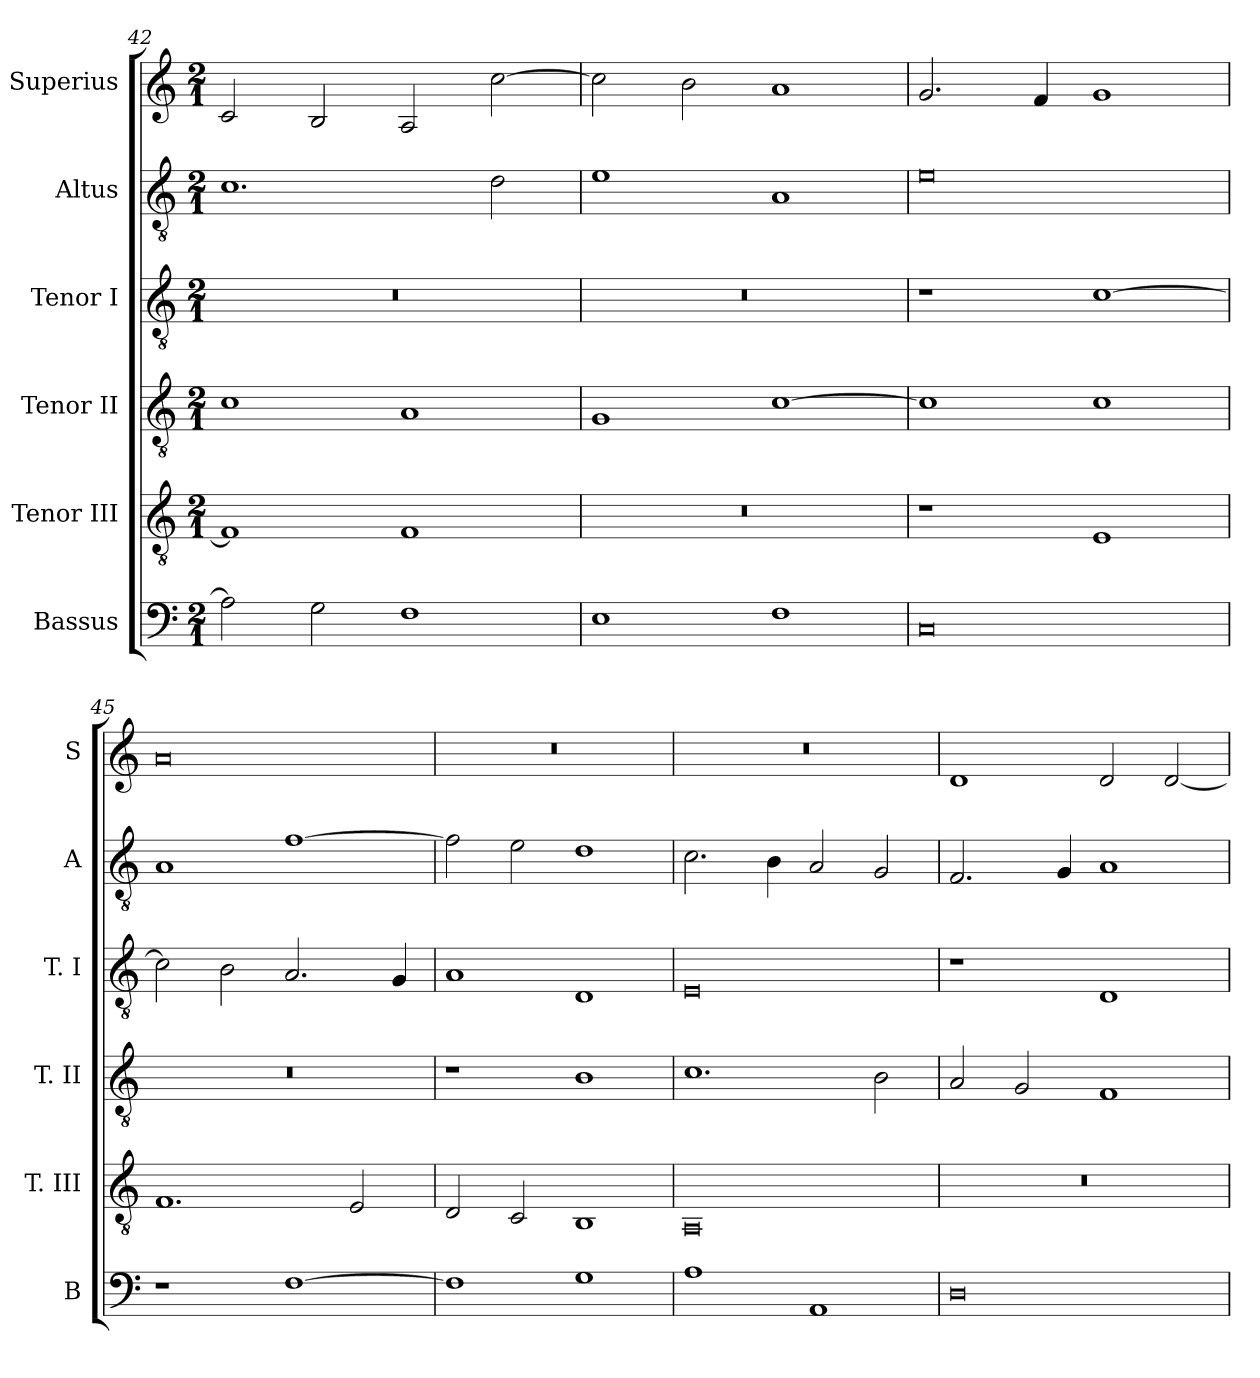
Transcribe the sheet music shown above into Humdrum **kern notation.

**kern	**kern	**kern	**kern	**kern	**kern
*part6	*part5	*part4	*part3	*part2	*part1
*staff6	*staff5	*staff4	*staff3	*staff2	*staff1
*I"Bassus	*I"Tenor III	*I"Tenor II	*I"Tenor I	*I"Altus	*I"Superius
*I'B	*I'T. III	*I'T. II	*I'T. I	*I'A	*I'S
*clefF4	*clefGv2	*clefGv2	*clefGv2	*clefGv2	*clefG2
*k[]	*k[]	*k[]	*k[]	*k[]	*k[]
*C:	*C:	*C:	*C:	*C:	*C:
*M2/1	*M2/1	*M2/1	*M2/1	*M2/1	*M2/1
=42	=42	=42	=42	=42	=42
2A]	1F]	1c	0r	1.c	2c
2G	.	.	.	.	2B
1F	1F	1A	.	.	2A
.	.	.	.	2d	[2cc
=43	=43	=43	=43	=43	=43
1E	0r	1G	0r	1e	2cc]
.	.	.	.	.	2b
1F	.	[1c	.	1A	1a
=44	=44	=44	=44	=44	=44
0C	1r	1c]	1r	0e	2.g
.	.	.	.	.	4f
.	1E	1c	[1c	.	1g
=45	=45	=45	=45	=45	=45
1r	1.F	0r	2c]	1A	0a
.	.	.	2B	.	.
[1F	.	.	2.A	[1f	.
.	2E	.	.	.	.
.	.	.	4G	.	.
=46	=46	=46	=46	=46	=46
1F]	2D	1r	1A	2f]	0r
.	2C	.	.	2e	.
1G	1BB	1B	1D	1d	.
=47	=47	=47	=47	=47	=47
1A	0AA	1.c	0E	2.c	0r
.	.	.	.	4B	.
1AA	.	.	.	2A	.
.	.	2B	.	2G	.
=48	=48	=48	=48	=48	=48
0D	0r	2A	1r	2.F	1d
.	.	2G	.	.	.
.	.	.	.	4G	.
.	.	1F	1D	1A	2d
.	.	.	.	.	[2d
=	=	=	=	=	=
*-	*-	*-	*-	*-	*-
